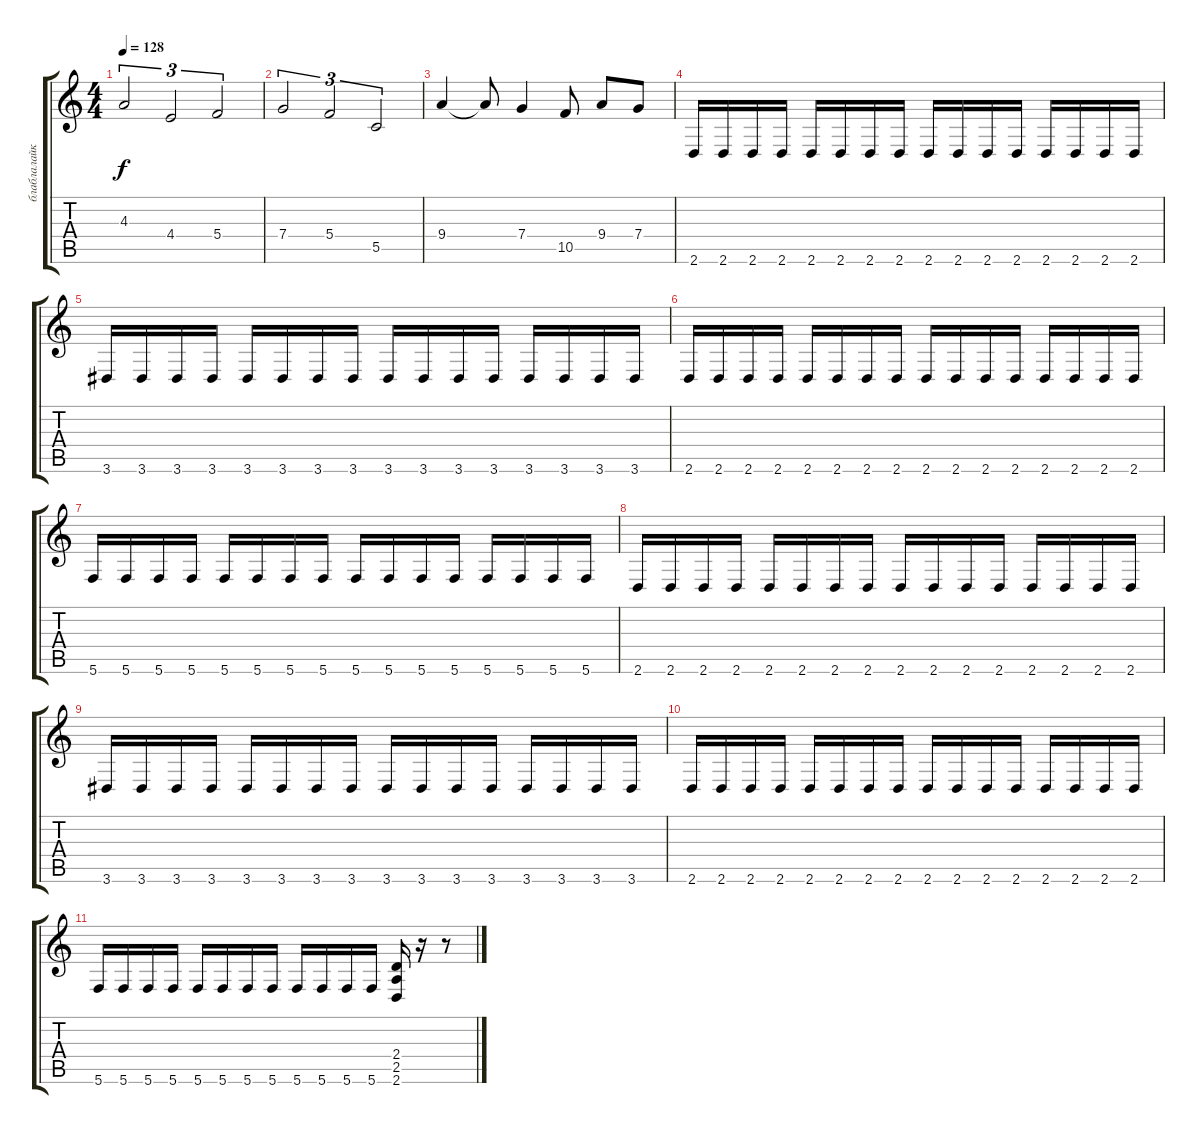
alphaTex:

\track ("блаблалайка 1" "блаблалайк") {instrument distortionguitar}
\staff {score tabs}
\tuning (D4 A3 F3 C3 G2 C2) {hide}
\ts (4 4)
\tempo 128
\clef g2
\ks c
4.3.2{tu (3 2) dy f} 4.4.2{tu (3 2)} 5.4.2{tu (3 2)} |
7.4.2{tu (3 2)} 5.4.2{tu (3 2)} 5.5.2{tu (3 2)} |
9.4.4 9.4{t}.8 7.4.4 10.5.8 9.4.8 7.4.8 |
2.6.16 2.6.16 2.6.16 2.6.16 2.6.16 2.6.16 2.6.16 2.6.16 2.6.16 2.6.16 2.6.16 2.6.16 2.6.16 2.6.16 2.6.16 2.6.16 |
3.6.16 3.6.16 3.6.16 3.6.16 3.6.16 3.6.16 3.6.16 3.6.16 3.6.16 3.6.16 3.6.16 3.6.16 3.6.16 3.6.16 3.6.16 3.6.16 |
2.6.16 2.6.16 2.6.16 2.6.16 2.6.16 2.6.16 2.6.16 2.6.16 2.6.16 2.6.16 2.6.16 2.6.16 2.6.16 2.6.16 2.6.16 2.6.16 |
5.6.16 5.6.16 5.6.16 5.6.16 5.6.16 5.6.16 5.6.16 5.6.16 5.6.16 5.6.16 5.6.16 5.6.16 5.6.16 5.6.16 5.6.16 5.6.16 |
2.6.16 2.6.16 2.6.16 2.6.16 2.6.16 2.6.16 2.6.16 2.6.16 2.6.16 2.6.16 2.6.16 2.6.16 2.6.16 2.6.16 2.6.16 2.6.16 |
3.6.16 3.6.16 3.6.16 3.6.16 3.6.16 3.6.16 3.6.16 3.6.16 3.6.16 3.6.16 3.6.16 3.6.16 3.6.16 3.6.16 3.6.16 3.6.16 |
2.6.16 2.6.16 2.6.16 2.6.16 2.6.16 2.6.16 2.6.16 2.6.16 2.6.16 2.6.16 2.6.16 2.6.16 2.6.16 2.6.16 2.6.16 2.6.16 |
5.6.16 5.6.16 5.6.16 5.6.16 5.6.16 5.6.16 5.6.16 5.6.16 5.6.16 5.6.16 5.6.16 5.6.16 (2.4 2.5 2.6).16 r.16 r.8
